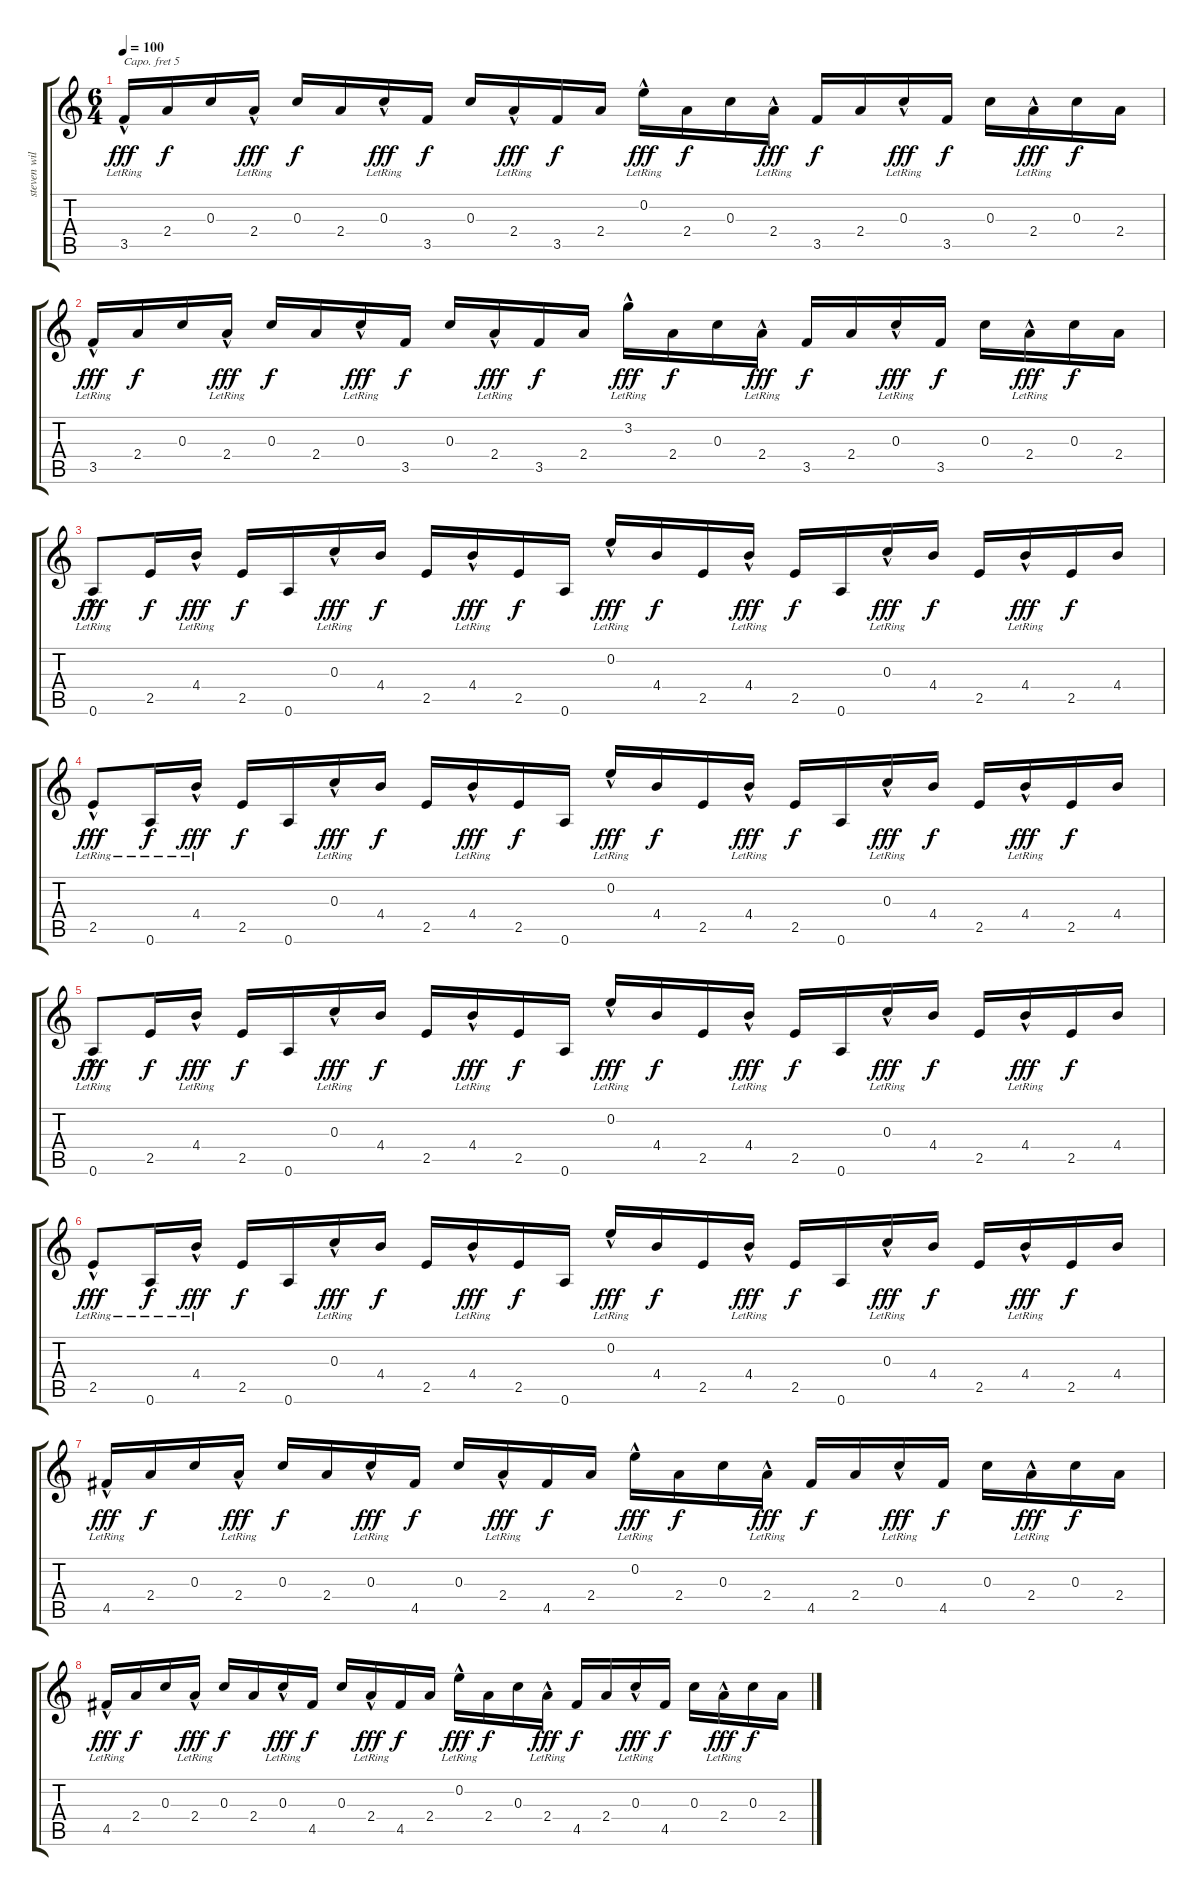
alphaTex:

\track ("steven wilson" "steven wil") {instrument acousticguitarsteel}
\staff {score tabs}
\capo 5
\tuning (E4 B3 G3 D3 A2 E2) {hide}
\ts (6 4)
\tempo 100
\clef g2
\ks c
3.5{hac lr}.16{dy fff} 2.4.16{dy f} 0.3.16 2.4{hac lr}.16{dy fff} 0.3.16{dy f} 2.4.16 0.3{hac lr}.16{dy fff} 3.5.16{dy f} 0.3.16 2.4{hac lr}.16{dy fff} 3.5.16{dy f} 2.4.16 0.2{hac lr}.16{dy fff} 2.4.16{dy f} 0.3.16 2.4{hac lr}.16{dy fff} 3.5.16{dy f} 2.4.16 0.3{hac lr}.16{dy fff} 3.5.16{dy f} 0.3.16 2.4{hac lr}.16{dy fff} 0.3.16{dy f} 2.4.16 |
3.5{hac lr}.16{dy fff} 2.4.16{dy f} 0.3.16 2.4{hac lr}.16{dy fff} 0.3.16{dy f} 2.4.16 0.3{hac lr}.16{dy fff} 3.5.16{dy f} 0.3.16 2.4{hac lr}.16{dy fff} 3.5.16{dy f} 2.4.16 3.2{hac lr}.16{dy fff} 2.4.16{dy f} 0.3.16 2.4{hac lr}.16{dy fff} 3.5.16{dy f} 2.4.16 0.3{hac lr}.16{dy fff} 3.5.16{dy f} 0.3.16 2.4{hac lr}.16{dy fff} 0.3.16{dy f} 2.4.16 |
0.6{hac lr}.8{dy fff} 2.5.16{dy f} 4.4{hac lr}.16{dy fff} 2.5.16{dy f} 0.6.16 0.3{hac lr}.16{dy fff} 4.4.16{dy f} 2.5.16 4.4{hac lr}.16{dy fff} 2.5.16{dy f} 0.6.16 0.2{hac lr}.16{dy fff} 4.4.16{dy f} 2.5.16 4.4{hac lr}.16{dy fff} 2.5.16{dy f} 0.6.16 0.3{hac lr}.16{dy fff} 4.4.16{dy f} 2.5.16 4.4{hac lr}.16{dy fff} 2.5.16{dy f} 4.4.16 |
2.5{hac lr}.8{dy fff} 0.6{lr}.16{dy f} 4.4{hac lr}.16{dy fff} 2.5.16{dy f} 0.6.16 0.3{hac lr}.16{dy fff} 4.4.16{dy f} 2.5.16 4.4{hac lr}.16{dy fff} 2.5.16{dy f} 0.6.16 0.2{hac lr}.16{dy fff} 4.4.16{dy f} 2.5.16 4.4{hac lr}.16{dy fff} 2.5.16{dy f} 0.6.16 0.3{hac lr}.16{dy fff} 4.4.16{dy f} 2.5.16 4.4{hac lr}.16{dy fff} 2.5.16{dy f} 4.4.16 |
0.6{hac lr}.8{dy fff} 2.5.16{dy f} 4.4{hac lr}.16{dy fff} 2.5.16{dy f} 0.6.16 0.3{hac lr}.16{dy fff} 4.4.16{dy f} 2.5.16 4.4{hac lr}.16{dy fff} 2.5.16{dy f} 0.6.16 0.2{hac lr}.16{dy fff} 4.4.16{dy f} 2.5.16 4.4{hac lr}.16{dy fff} 2.5.16{dy f} 0.6.16 0.3{hac lr}.16{dy fff} 4.4.16{dy f} 2.5.16 4.4{hac lr}.16{dy fff} 2.5.16{dy f} 4.4.16 |
2.5{hac lr}.8{dy fff} 0.6{lr}.16{dy f} 4.4{hac lr}.16{dy fff} 2.5.16{dy f} 0.6.16 0.3{hac lr}.16{dy fff} 4.4.16{dy f} 2.5.16 4.4{hac lr}.16{dy fff} 2.5.16{dy f} 0.6.16 0.2{hac lr}.16{dy fff} 4.4.16{dy f} 2.5.16 4.4{hac lr}.16{dy fff} 2.5.16{dy f} 0.6.16 0.3{hac lr}.16{dy fff} 4.4.16{dy f} 2.5.16 4.4{hac lr}.16{dy fff} 2.5.16{dy f} 4.4.16 |
4.5{hac lr}.16{dy fff} 2.4.16{dy f} 0.3.16 2.4{hac lr}.16{dy fff} 0.3.16{dy f} 2.4.16 0.3{hac lr}.16{dy fff} 4.5.16{dy f} 0.3.16 2.4{hac lr}.16{dy fff} 4.5.16{dy f} 2.4.16 0.2{hac lr}.16{dy fff} 2.4.16{dy f} 0.3.16 2.4{hac lr}.16{dy fff} 4.5.16{dy f} 2.4.16 0.3{hac lr}.16{dy fff} 4.5.16{dy f} 0.3.16 2.4{hac lr}.16{dy fff} 0.3.16{dy f} 2.4.16 |
4.5{hac lr}.16{dy fff} 2.4.16{dy f} 0.3.16 2.4{hac lr}.16{dy fff} 0.3.16{dy f} 2.4.16 0.3{hac lr}.16{dy fff} 4.5.16{dy f} 0.3.16 2.4{hac lr}.16{dy fff} 4.5.16{dy f} 2.4.16 0.2{hac lr}.16{dy fff} 2.4.16{dy f} 0.3.16 2.4{hac lr}.16{dy fff} 4.5.16{dy f} 2.4.16 0.3{hac lr}.16{dy fff} 4.5.16{dy f} 0.3.16 2.4{hac lr}.16{dy fff} 0.3.16{dy f} 2.4.16
